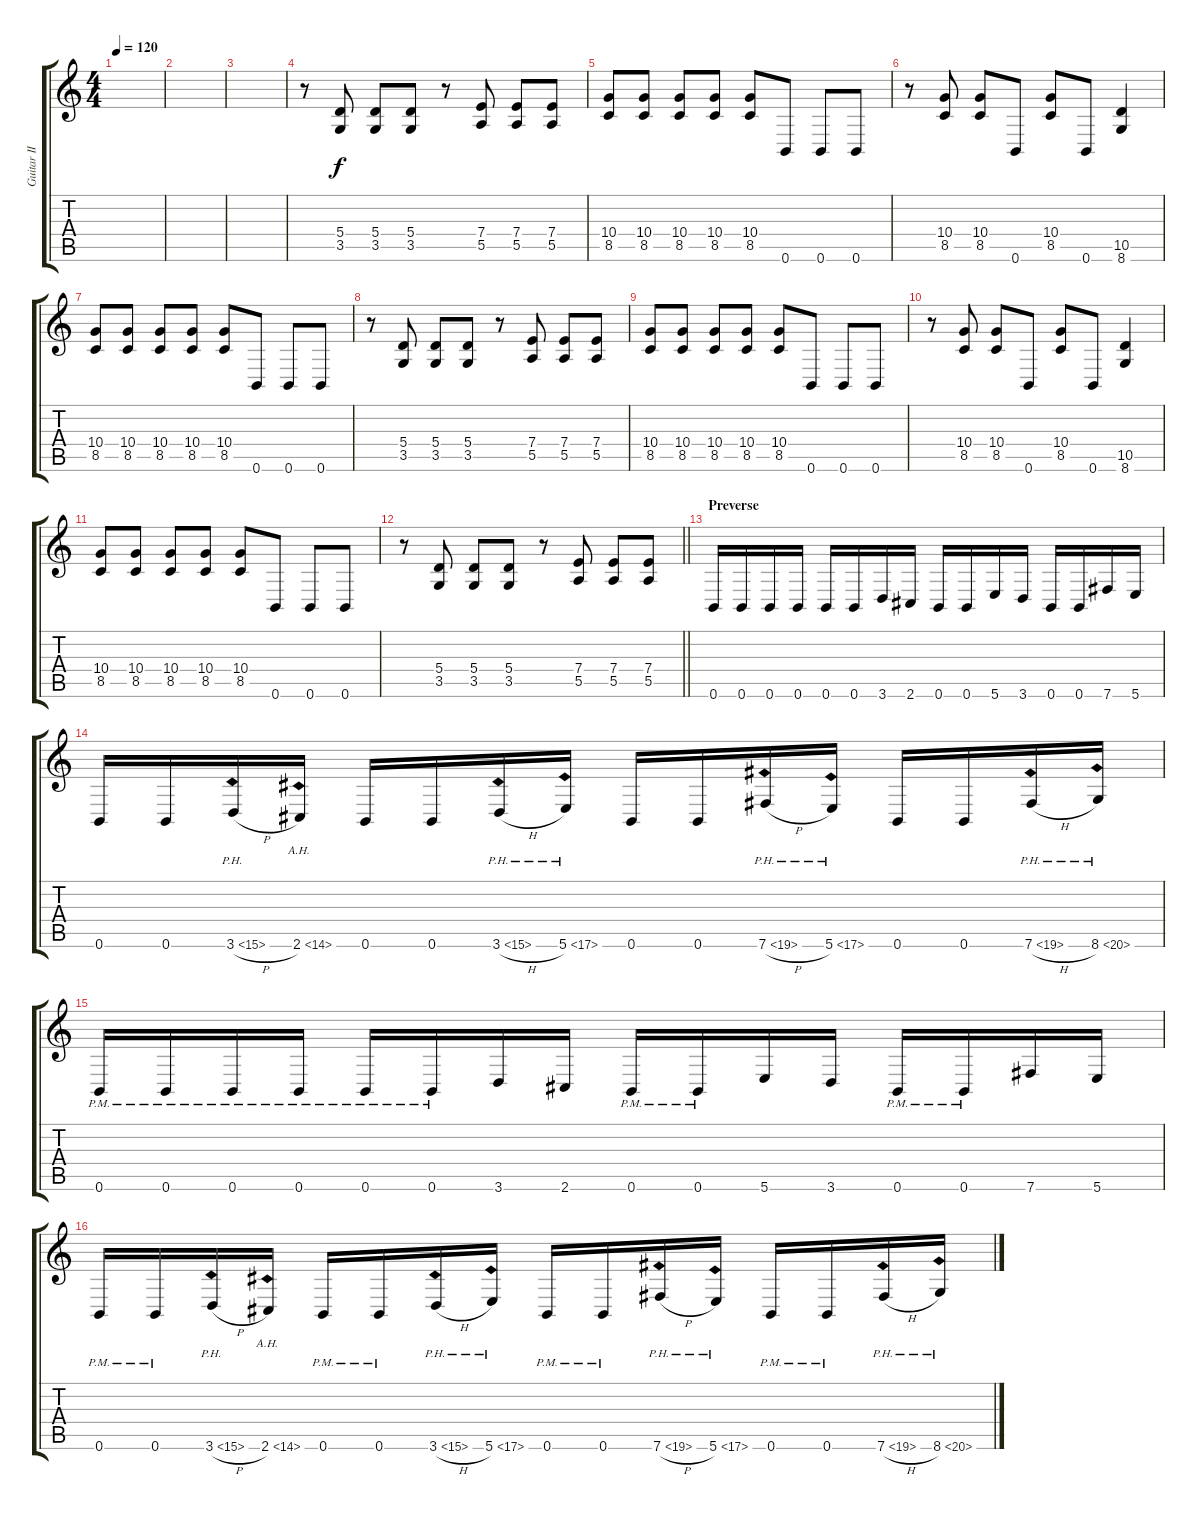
\track ("Guitar II (Jean-Francois Dagenais)" "Guitar II ") {instrument distortionguitar}
\staff {score tabs}
\tuning (B3 Gb3 D3 A2 E2 B1) {hide}
\ts (4 4)
\tempo 120
\clef g2
\ks c
|
|
|
r.8 (5.4 3.5).8 (5.4 3.5).8 (5.4 3.5).8 r.8 (7.4 5.5).8 (7.4 5.5).8 (7.4 5.5).8 |
(10.4 8.5).8 (10.4 8.5).8 (10.4 8.5).8 (10.4 8.5).8 (10.4 8.5).8 0.6.8 0.6.8 0.6.8 |
r.8 (10.4 8.5).8 (10.4 8.5).8 0.6.8 (10.4 8.5).8 0.6.8 (10.5 8.6).4 |
(10.4 8.5).8 (10.4 8.5).8 (10.4 8.5).8 (10.4 8.5).8 (10.4 8.5).8 0.6.8 0.6.8 0.6.8 |
r.8 (5.4 3.5).8 (5.4 3.5).8 (5.4 3.5).8 r.8 (7.4 5.5).8 (7.4 5.5).8 (7.4 5.5).8 |
(10.4 8.5).8 (10.4 8.5).8 (10.4 8.5).8 (10.4 8.5).8 (10.4 8.5).8 0.6.8 0.6.8 0.6.8 |
r.8 (10.4 8.5).8 (10.4 8.5).8 0.6.8 (10.4 8.5).8 0.6.8 (10.5 8.6).4 |
(10.4 8.5).8 (10.4 8.5).8 (10.4 8.5).8 (10.4 8.5).8 (10.4 8.5).8 0.6.8 0.6.8 0.6.8 |
\barLineRight lightlight
r.8 (5.4 3.5).8 (5.4 3.5).8 (5.4 3.5).8 r.8 (7.4 5.5).8 (7.4 5.5).8 (7.4 5.5).8 |
\section ("" "Preverse")
0.6.16 0.6.16 0.6.16 0.6.16 0.6.16 0.6.16 3.6.16 2.6.16 0.6.16 0.6.16 5.6.16 3.6.16 0.6.16 0.6.16 7.6.16 5.6.16 |
0.6.16 0.6.16 3.6{ph 12 h}.16 2.6{ah 12}.16 0.6.16 0.6.16 3.6{ph 12 h}.16 5.6{ph 12}.16 0.6.16 0.6.16 7.6{ph 12 h}.16 5.6{ph 12}.16 0.6.16 0.6.16 7.6{ph 12 h}.16 8.6{ph 12}.16 |
0.6{pm}.16 0.6{pm}.16 0.6{pm}.16 0.6{pm}.16 0.6{pm}.16 0.6{pm}.16 3.6.16 2.6.16 0.6{pm}.16 0.6{pm}.16 5.6.16 3.6.16 0.6{pm}.16 0.6{pm}.16 7.6.16 5.6.16 |
0.6{pm}.16 0.6{pm}.16 3.6{ph 12 h}.16 2.6{ah 12}.16 0.6{pm}.16 0.6{pm}.16 3.6{ph 12 h}.16 5.6{ph 12}.16 0.6{pm}.16 0.6{pm}.16 7.6{ph 12 h}.16 5.6{ph 12}.16 0.6{pm}.16 0.6{pm}.16 7.6{ph 12 h}.16 8.6{ph 12}.16
